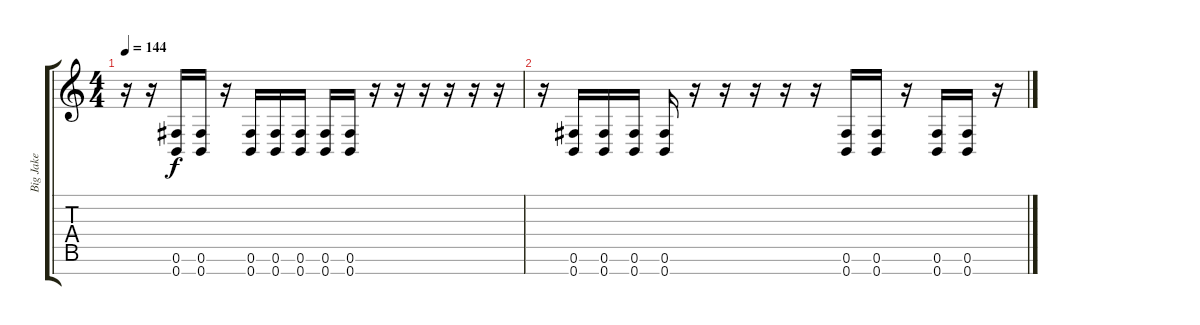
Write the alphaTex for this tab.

\track ("Big Jake" "Big Jake") {instrument distortionguitar}
\staff {score tabs}
\tuning (Gb4 Db4 A3 E3 B2 Gb2 B1) {hide}
\ts (4 4)
\tempo 144
\clef g2
\ks c
r.16{dy f} r.16 (0.6 0.7).16 (0.6 0.7).16 r.16 (0.6 0.7).16 (0.6 0.7).16 (0.6 0.7).16 (0.6 0.7).16 (0.6 0.7).16 r.16 r.16 r.16 r.16 r.16 r.16 |
r.16 (0.6 0.7).16 (0.6 0.7).16 (0.6 0.7).16 (0.6 0.7).16 r.16 r.16 r.16 r.16 r.16 (0.6 0.7).16 (0.6 0.7).16 r.16 (0.6 0.7).16 (0.6 0.7).16 r.16
